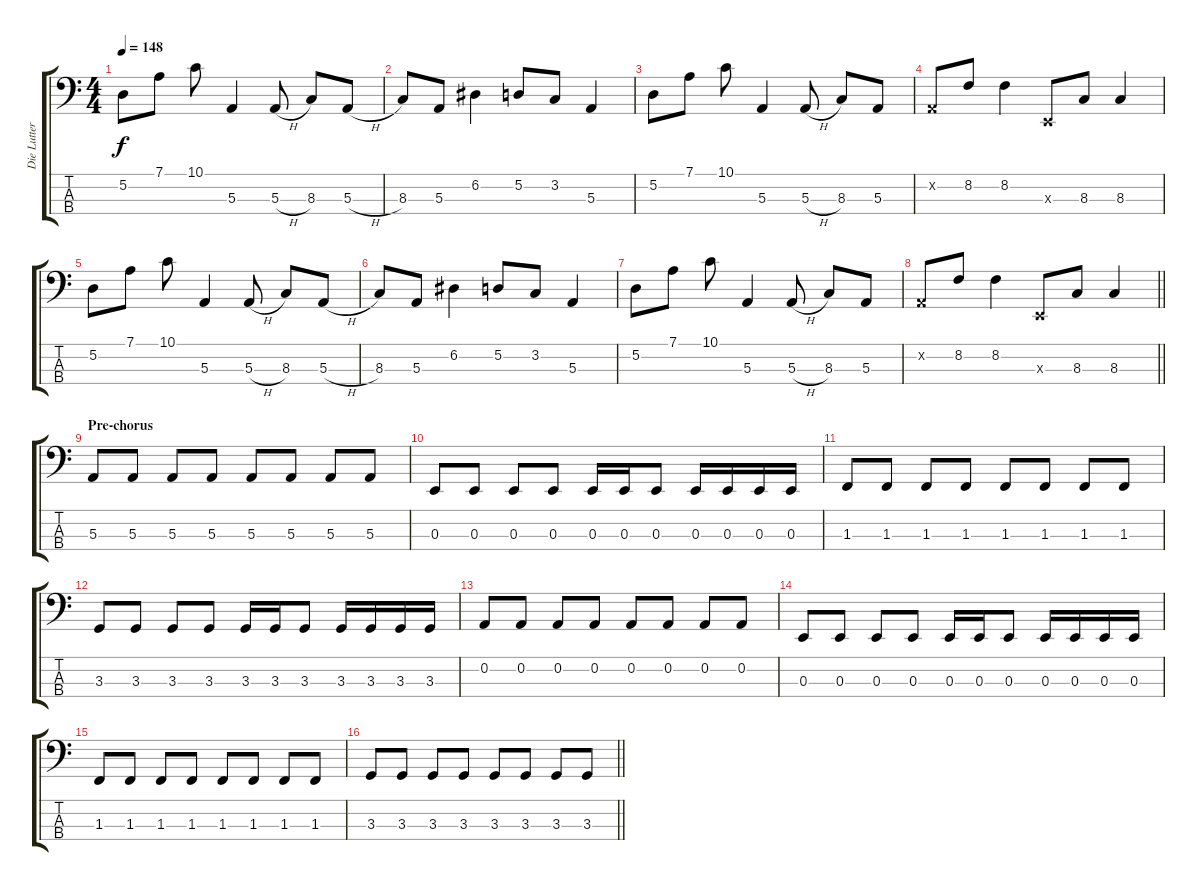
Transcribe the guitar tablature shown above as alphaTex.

\track ("Die Lutter" "Die Lutter") {instrument electricbasspick}
\staff {score tabs}
\tuning (D2 A1 E1 B0) {hide}
\ts (4 4)
\tempo 148
\clef f4
\ks c
5.2.8{dy f} 7.1.8 10.1.8 5.3.4 5.3{h}.8 8.3.8 5.3{h}.8 |
8.3.8 5.3.8 6.2.4 5.2.8 3.2.8 5.3.4 |
5.2.8 7.1.8 10.1.8 5.3.4 5.3{h}.8 8.3.8 5.3.8 |
0.2{x}.8 8.2.8 8.2.4 0.3{x}.8 8.3.8 8.3.4 |
5.2.8 7.1.8 10.1.8 5.3.4 5.3{h}.8 8.3.8 5.3{h}.8 |
8.3.8 5.3.8 6.2.4 5.2.8 3.2.8 5.3.4 |
5.2.8 7.1.8 10.1.8 5.3.4 5.3{h}.8 8.3.8 5.3.8 |
\barLineRight lightlight
0.2{x}.8 8.2.8 8.2.4 0.3{x}.8 8.3.8 8.3.4 |
\section ("" "Pre-chorus")
5.3.8 5.3.8 5.3.8 5.3.8 5.3.8 5.3.8 5.3.8 5.3.8 |
0.3.8 0.3.8 0.3.8 0.3.8 0.3.16 0.3.16 0.3.8 0.3.16 0.3.16 0.3.16 0.3.16 |
1.3.8 1.3.8 1.3.8 1.3.8 1.3.8 1.3.8 1.3.8 1.3.8 |
3.3.8 3.3.8 3.3.8 3.3.8 3.3.16 3.3.16 3.3.8 3.3.16 3.3.16 3.3.16 3.3.16 |
0.2.8 0.2.8 0.2.8 0.2.8 0.2.8 0.2.8 0.2.8 0.2.8 |
0.3.8 0.3.8 0.3.8 0.3.8 0.3.16 0.3.16 0.3.8 0.3.16 0.3.16 0.3.16 0.3.16 |
1.3.8 1.3.8 1.3.8 1.3.8 1.3.8 1.3.8 1.3.8 1.3.8 |
\barLineRight lightlight
3.3.8 3.3.8 3.3.8 3.3.8 3.3.8 3.3.8 3.3.8 3.3.8
